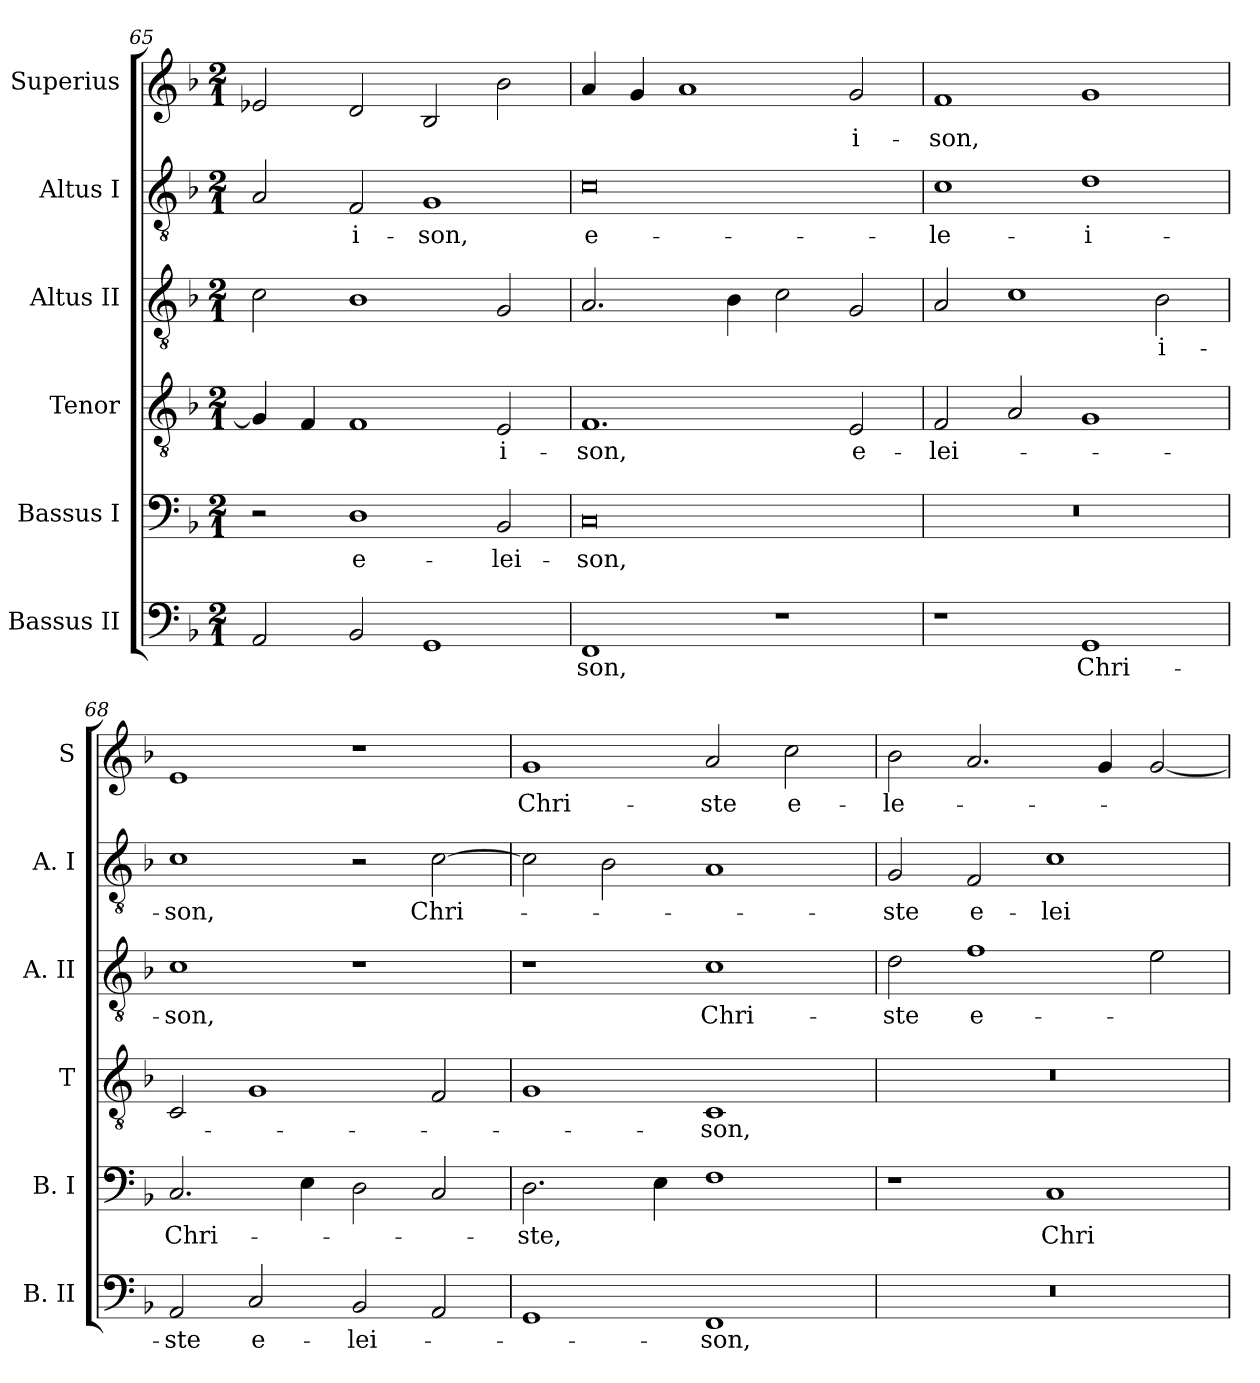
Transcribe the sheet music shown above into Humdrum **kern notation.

**kern	**text	**kern	**text	**kern	**text	**kern	**text	**kern	**text	**kern	**text
*part6	*part6	*part5	*part5	*part4	*part4	*part3	*part3	*part2	*part2	*part1	*part1
*staff6	*staff6	*staff5	*staff5	*staff4	*staff4	*staff3	*staff3	*staff2	*staff2	*staff1	*staff1
*I"Bassus II	*	*I"Bassus I	*	*I"Tenor	*	*I"Altus II	*	*I"Altus I	*	*I"Superius	*
*I'B. II	*	*I'B. I	*	*I'T	*	*I'A. II	*	*I'A. I	*	*I'S	*
*clefF4	*	*clefF4	*	*clefGv2	*	*clefGv2	*	*clefGv2	*	*clefG2	*
*k[b-]	*	*k[b-]	*	*k[b-]	*	*k[b-]	*	*k[b-]	*	*k[b-]	*
*F:	*	*F:	*	*F:	*	*F:	*	*F:	*	*F:	*
*M2/1	*	*M2/1	*	*M2/1	*	*M2/1	*	*M2/1	*	*M2/1	*
=65	=65	=65	=65	=65	=65	=65	=65	=65	=65	=65	=65
2AA	.	2r	.	4G]	.	2c	.	2A	.	2e-X	.
.	.	.	.	4F	.	.	.	.	.	.	.
2BB-	.	1D	e-	1F	.	1B-	.	2F	-i-	2d	.
1GG	.	.	.	.	.	.	.	1G	-son,	2B-	.
.	.	2BB-	-lei-	2E	-i-	2G	.	.	.	2b-	.
=66	=66	=66	=66	=66	=66	=66	=66	=66	=66	=66	=66
1FF	-son,	0C	-son,	1.F	-son,	2.A	.	0c	e-	4a	.
.	.	.	.	.	.	.	.	.	.	4g	.
.	.	.	.	.	.	.	.	.	.	1a	.
.	.	.	.	.	.	4B-	.	.	.	.	.
1r	.	.	.	.	.	2c	.	.	.	.	.
.	.	.	.	2E	e-	2G	.	.	.	2g	-i-
=67	=67	=67	=67	=67	=67	=67	=67	=67	=67	=67	=67
1r	.	0r	.	2F	-lei-	2A	.	1c	-le-	1f	-son,
.	.	.	.	2A	.	1c	.	.	.	.	.
1GG	Chri-	.	.	1G	.	.	.	1d	-i-	1g	.
.	.	.	.	.	.	2B-	-i-	.	.	.	.
=68	=68	=68	=68	=68	=68	=68	=68	=68	=68	=68	=68
2AA	-ste	2.C	Chri-	2C	.	1c	-son,	1c	-son,	1e	.
2C	e-	.	.	1G	.	.	.	.	.	.	.
.	.	4E	.	.	.	.	.	.	.	.	.
2BB-	-lei-	2D	.	.	.	1r	.	2r	.	1r	.
2AA	.	2C	.	2F	.	.	.	[2c	Chri-	.	.
=69	=69	=69	=69	=69	=69	=69	=69	=69	=69	=69	=69
1GG	.	2.D	-ste,	1G	.	1r	.	2c]	.	1g	Chri-
.	.	.	.	.	.	.	.	2B-	.	.	.
.	.	4E	.	.	.	.	.	.	.	.	.
1FF	-son,	1F	.	1C	-son,	1c	Chri-	1A	.	2a	-ste
.	.	.	.	.	.	.	.	.	.	2cc	e-
=70	=70	=70	=70	=70	=70	=70	=70	=70	=70	=70	=70
0r	.	1r	.	0r	.	2d	-ste	2G	-ste	2b-	-le-
.	.	.	.	.	.	1f	e-	2F	e-	2.a	.
.	.	1C	Chri-	.	.	.	.	1c	-lei-	.	.
.	.	.	.	.	.	.	.	.	.	4g	.
.	.	.	.	.	.	2e	.	.	.	[2g	.
=	=	=	=	=	=	=	=	=	=	=	=
*-	*-	*-	*-	*-	*-	*-	*-	*-	*-	*-	*-
